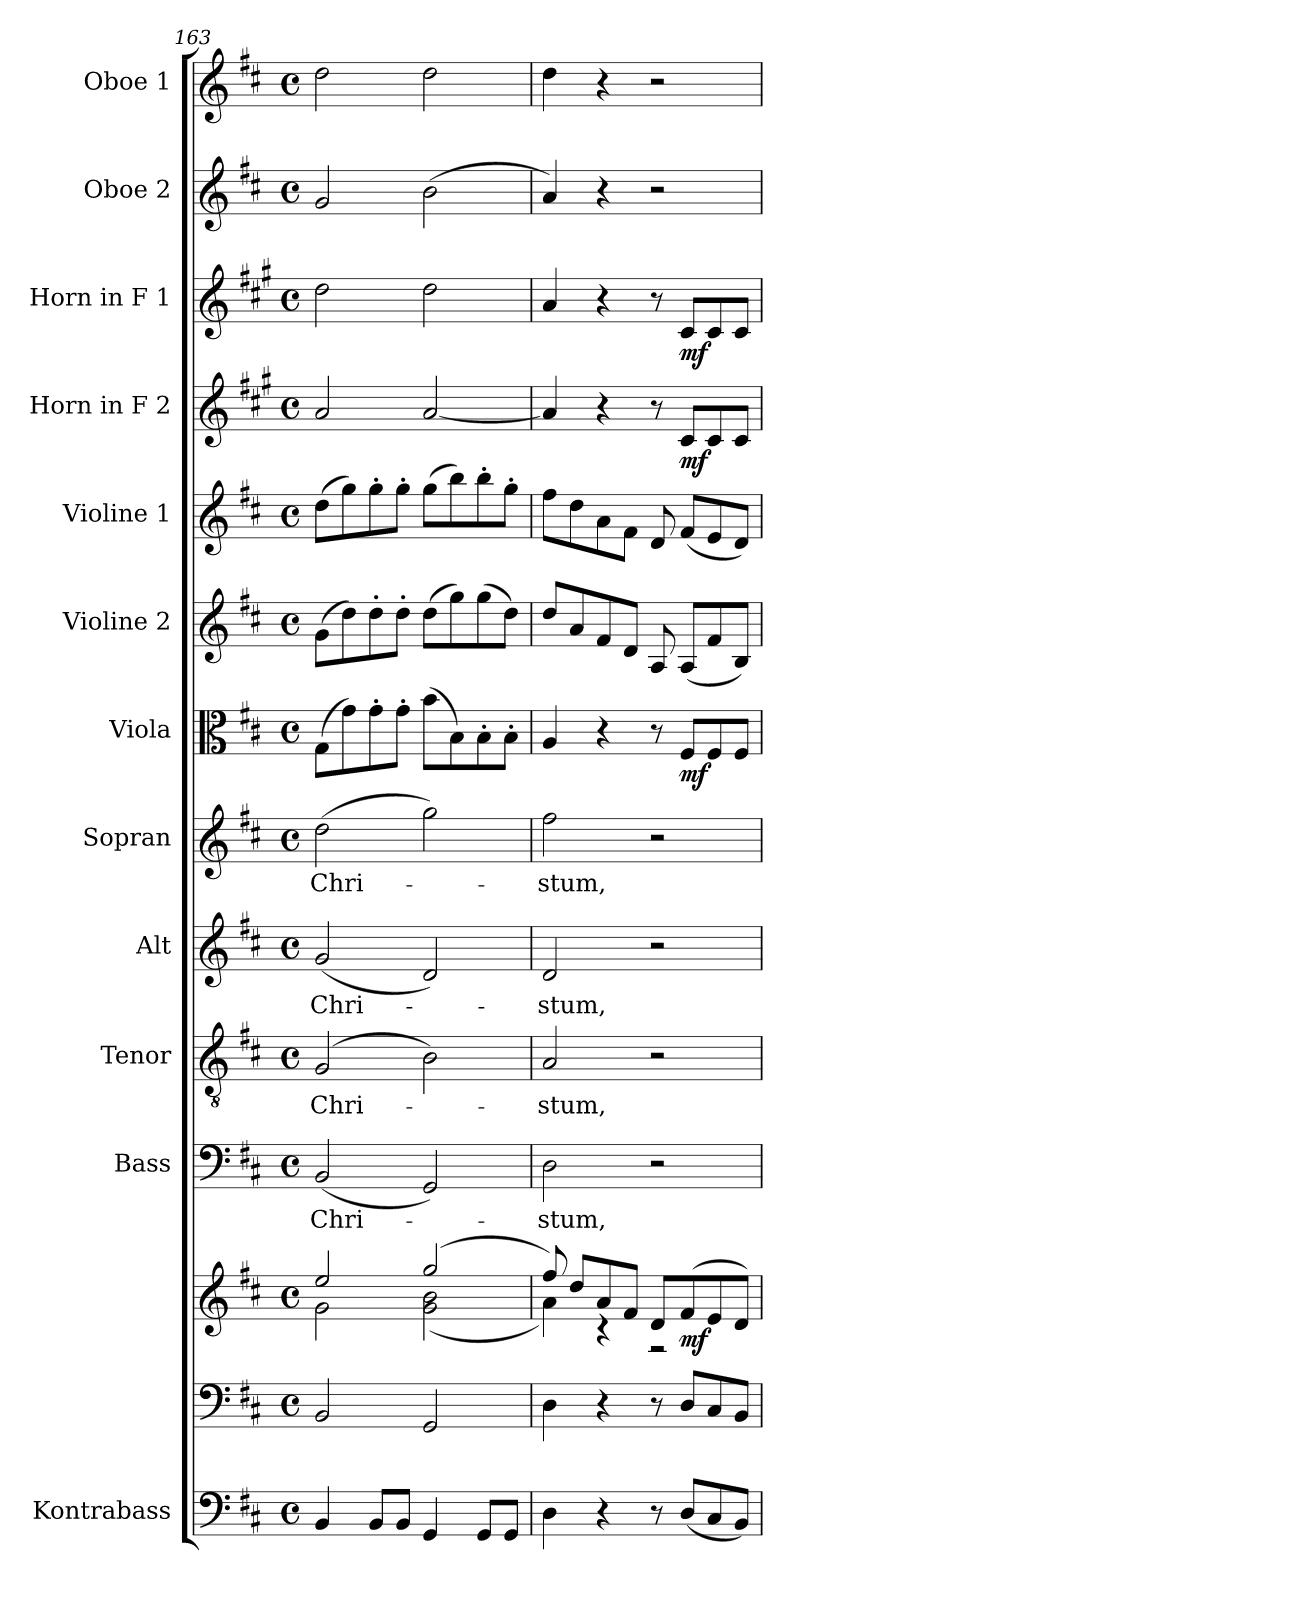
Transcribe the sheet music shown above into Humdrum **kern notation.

**kern	**kern	**kern	**dynam	**kern	**text	**kern	**text	**kern	**text	**kern	**text	**kern	**dynam	**kern	**kern	**kern	**dynam	**kern	**dynam	**kern	**kern
*part13	*part12	*part12	*part12	*part11	*part11	*part10	*part10	*part9	*part9	*part8	*part8	*part7	*part7	*part6	*part5	*part4	*part4	*part3	*part3	*part2	*part1
*staff14	*staff13	*staff12	*staff12/13	*staff11	*staff11	*staff10	*staff10	*staff9	*staff9	*staff8	*staff8	*staff7	*staff7	*staff6	*staff5	*staff4	*staff4	*staff3	*staff3	*staff2	*staff1
*I"Kontrabass	*	*	*	*I"Bass	*	*I"Tenor	*	*I"Alt	*	*I"Sopran	*	*I"Viola	*	*I"Violine 2	*I"Violine 1	*I"Horn in F 2	*	*I"Horn in F 1	*	*I"Oboe 2	*I"Oboe 1
*I'Kb.	*	*	*	*I'B.	*	*I'T.	*	*I'A.	*	*I'S.	*	*I'Vla.	*	*I'Vl. 2	*I'Vl. 1	*	*	*	*	*I'Ob. 2	*I'Ob. 1
*clefF4	*clefF4	*clefG2	*	*clefF4	*	*clefGv2	*	*clefG2	*	*clefG2	*	*clefC3	*	*clefG2	*clefG2	*clefG2	*	*clefG2	*	*clefG2	*clefG2
*ITrd7c12	*	*	*	*	*	*	*	*	*	*	*	*	*	*	*	*ITrd4c7	*	*ITrd4c7	*	*	*
*k[f#c#]	*k[f#c#]	*k[f#c#]	*	*k[f#c#]	*	*k[f#c#]	*	*k[f#c#]	*	*k[f#c#]	*	*k[f#c#]	*	*k[f#c#]	*k[f#c#]	*k[f#c#]	*	*k[f#c#]	*	*k[f#c#]	*k[f#c#]
*D:	*D:	*D:	*	*D:	*	*D:	*	*D:	*	*D:	*	*D:	*	*D:	*D:	*D:	*	*D:	*	*D:	*D:
*M4/4	*M4/4	*M4/4	*	*M4/4	*	*M4/4	*	*M4/4	*	*M4/4	*	*M4/4	*	*M4/4	*M4/4	*M4/4	*	*M4/4	*	*M4/4	*M4/4
*met(c)	*met(c)	*met(c)	*	*met(c)	*	*met(c)	*	*met(c)	*	*met(c)	*	*met(c)	*	*met(c)	*met(c)	*met(c)	*	*met(c)	*	*met(c)	*met(c)
=163	=163	=163	=163	=163	=163	=163	=163	=163	=163	=163	=163	=163	=163	=163	=163	=163	=163	=163	=163	=163	=163
*	*	*^	*	*	*	*	*	*	*	*	*	*	*	*	*	*	*	*	*	*	*
!	!	!	!	!	!	!LO:LY:b	!	!LO:LY:b	!	!LO:LY:b	!	!LO:LY:b	!	!	!	!	!	!	!	!	!	!
4BBB/	2BB/	2ee/	2g\	.	(<2BB/	Chri-	(2G/	Chri-	(<2g/	Chri-	(>2dd\	Chri-	(>8G\L	.	(>8g\L	(>8dd\L	2d/	.	2g\	.	2g/	2dd\
.	.	.	.	.	.	.	.	.	.	.	.	.	8g\)	.	8dd\)	8gg\)	.	.	.	.	.	.
8BBB/L	.	.	.	.	.	.	.	.	.	.	.	.	8g'>\	.	8dd'>\	8gg'>\	.	.	.	.	.	.
8BBB/J	.	.	.	.	.	.	.	.	.	.	.	.	8g'>\J	.	8dd'>\J	8gg'>\J	.	.	.	.	.	.
4GGG/	2GG/	(2gg/	(2g\ 2b\	.	2GG/)	.	2B\)	.	2d/)	.	2gg\)	.	(>8b\L	.	(>8dd\L	(>8gg\L	[2d/	.	2g\	.	(>2b\	2dd\
.	.	.	.	.	.	.	.	.	.	.	.	.	8B\)	.	8gg\)	8bb\)	.	.	.	.	.	.
8GGG/L	.	.	.	.	.	.	.	.	.	.	.	.	8B'>\	.	(>8gg\	8bb'>\	.	.	.	.	.	.
8GGG/J	.	.	.	.	.	.	.	.	.	.	.	.	8B'>\J	.	8dd\J)	8gg'>\J	.	.	.	.	.	.
=164	=164	=164	=164	=164	=164	=164	=164	=164	=164	=164	=164	=164	=164	=164	=164	=164	=164	=164	=164	=164	=164	=164
!	!	!	!	!	!	!LO:LY:b	!	!LO:LY:b	!	!LO:LY:b	!	!LO:LY:b	!	!	!	!	!	!	!	!	!	!
4DD\	4D\	8ff#/)	4a\)	.	2D\	-stum,	2A/	-stum,	2d/	-stum,	2ff#\	-stum,	4A/	.	8dd/L	8ff#\L	4d/]	.	4d/	.	4a/)	4dd\
.	.	8dd!/L	.	.	.	.	.	.	.	.	.	.	.	.	8a/	8dd\	.	.	.	.	.	.
4r	4r	8a!/	4rB	.	.	.	.	.	.	.	.	.	4r	.	8f#/	8a\	4r	.	4r	.	4r	4r
.	.	8f#!/J	.	.	.	.	.	.	.	.	.	.	.	.	8d/J	8f#\J	.	.	.	.	.	.
8r	8r	8d!/L	2rG	.	2r	.	2r	.	2r	.	2r	.	8r	.	8A/	8d/	8r	.	8r	.	2r	2r
!	!	!	!	!LO:DY:b	!	!	!	!	!	!	!	!	!	!LO:DY:b	!	!	!	!LO:DY:b	!	!LO:DY:b	!	!
(<8DD/L	8D/L	(<8f#!/	.	mf	.	.	.	.	.	.	.	.	8F#/L	mf	(<8A/L	(<8f#/L	8F#/L	mf	8F#/L	mf	.	.
8CC#/	8C#/	8e!/	.	.	.	.	.	.	.	.	.	.	8F#/	.	8f#/	8e/	8F#/	.	8F#/	.	.	.
8BBB/J)	8BB/J	8d!/J)	.	.	.	.	.	.	.	.	.	.	8F#/J	.	8B/J)	8d/J)	8F#/J	.	8F#/J	.	.	.
*	*	*v	*v	*	*	*	*	*	*	*	*	*	*	*	*	*	*	*	*	*	*	*
=	=	=	=	=	=	=	=	=	=	=	=	=	=	=	=	=	=	=	=	=	=
*-	*-	*-	*-	*-	*-	*-	*-	*-	*-	*-	*-	*-	*-	*-	*-	*-	*-	*-	*-	*-	*-
